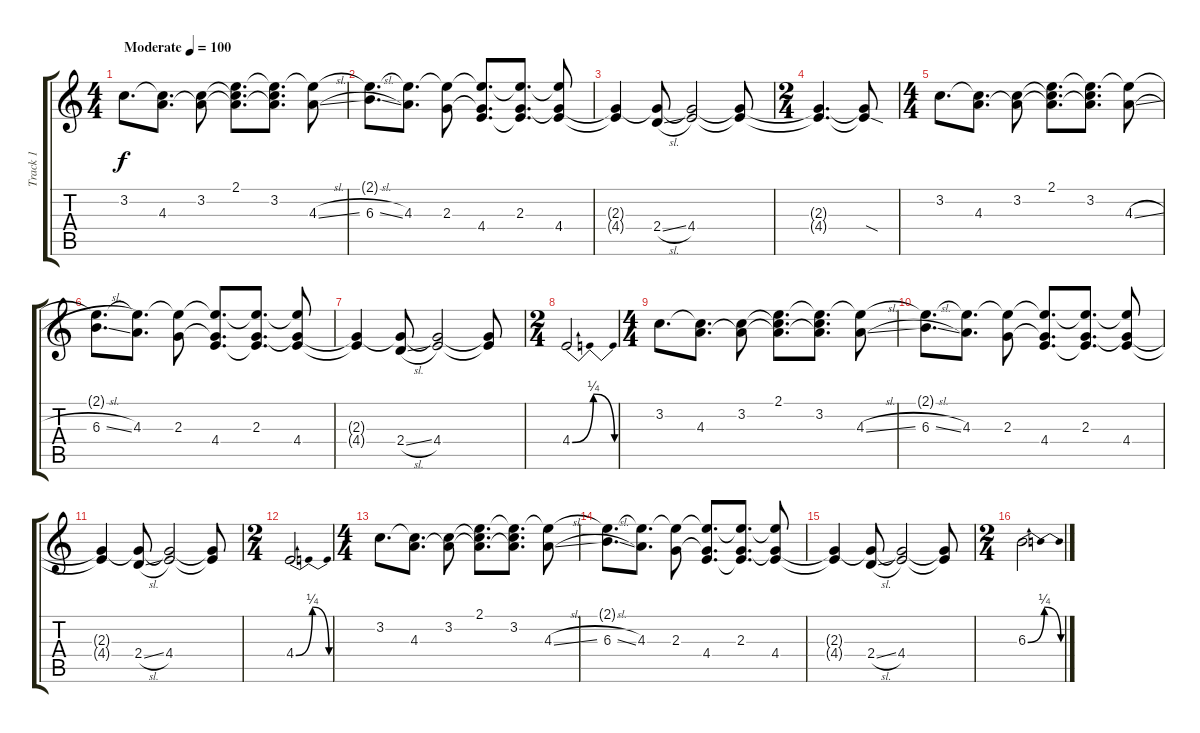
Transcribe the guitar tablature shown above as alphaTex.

\track ("Track 1" "Track 1") {instrument electricguitarjazz}
\staff {score tabs}
\tuning (D4 A3 F3 C3 G2 C2) {hide}
\ts (4 4)
\tempo (100 "Moderate")
\clef g2
\ks c
3.2.8{d dy f instrument electricguitarjazz} (3.2{t} 4.3).8{d} (3.2 4.3{t}).8 (2.1 3.2{t} 4.3{t}).8{d} (2.1{t} 3.2 4.3{t}).8{d} (2.1{t} 4.3{sl}).8 |
(2.1{t} 6.3{sl}).8{d} (2.1{t} 4.3).8{d} (2.1{t} 2.3).8 (2.1{t} 2.3{t} 4.4).8{d} (2.1{t} 2.3 4.4{t}).8{d} (2.1{t} 2.3{t} 4.4).8 |
(2.3{t} 4.4{t}).4 (2.3{t} 2.4{sl}).8 (2.3{t} 4.4).2 (2.3{t} 4.4{t}).8 |
\ts (2 4)
(2.3{t} 4.4{t}).4{d} (2.3{t} 4.4{sod t}).8 |
\ts (4 4)
3.2.8{d} (3.2{t} 4.3).8{d} (3.2 4.3{t}).8 (2.1 3.2{t} 4.3{t}).8{d} (2.1{t} 3.2 4.3{t}).8{d} (2.1{t} 4.3{sl}).8 |
(2.1{t} 6.3{sl}).8{d} (2.1{t} 4.3).8{d} (2.1{t} 2.3).8 (2.1{t} 2.3{t} 4.4).8{d} (2.1{t} 2.3 4.4{t}).8{d} (2.1{t} 2.3{t} 4.4).8 |
(2.3{t} 4.4{t}).4 (2.3{t} 2.4{sl}).8 (2.3{t} 4.4).2 (2.3{t} 4.4{t}).8 |
\ts (2 4)
4.4{be (bendrelease 0 0 30 1 30 1 60 0)}.2 |
\ts (4 4)
3.2.8{d} (3.2{t} 4.3).8{d} (3.2 4.3{t}).8 (2.1 3.2{t} 4.3{t}).8{d} (2.1{t} 3.2 4.3{t}).8{d} (2.1{t} 4.3{sl}).8 |
(2.1{t} 6.3{sl}).8{d} (2.1{t} 4.3).8{d} (2.1{t} 2.3).8 (2.1{t} 2.3{t} 4.4).8{d} (2.1{t} 2.3 4.4{t}).8{d} (2.1{t} 2.3{t} 4.4).8 |
(2.3{t} 4.4{t}).4 (2.3{t} 2.4{sl}).8 (2.3{t} 4.4).2 (2.3{t} 4.4{t}).8 |
\ts (2 4)
4.4{be (bendrelease 0 0 30 1 30 1 60 0)}.2 |
\ts (4 4)
3.2.8{d} (3.2{t} 4.3).8{d} (3.2 4.3{t}).8 (2.1 3.2{t} 4.3{t}).8{d} (2.1{t} 3.2 4.3{t}).8{d} (2.1{t} 4.3{sl}).8 |
(2.1{t} 6.3{sl}).8{d} (2.1{t} 4.3).8{d} (2.1{t} 2.3).8 (2.1{t} 2.3{t} 4.4).8{d} (2.1{t} 2.3 4.4{t}).8{d} (2.1{t} 2.3{t} 4.4).8 |
(2.3{t} 4.4{t}).4 (2.3{t} 2.4{sl}).8 (2.3{t} 4.4).2 (2.3{t} 4.4{t}).8 |
\ts (2 4)
6.3{be (bendrelease 0 0 30 1 30 1 60 0)}.2
